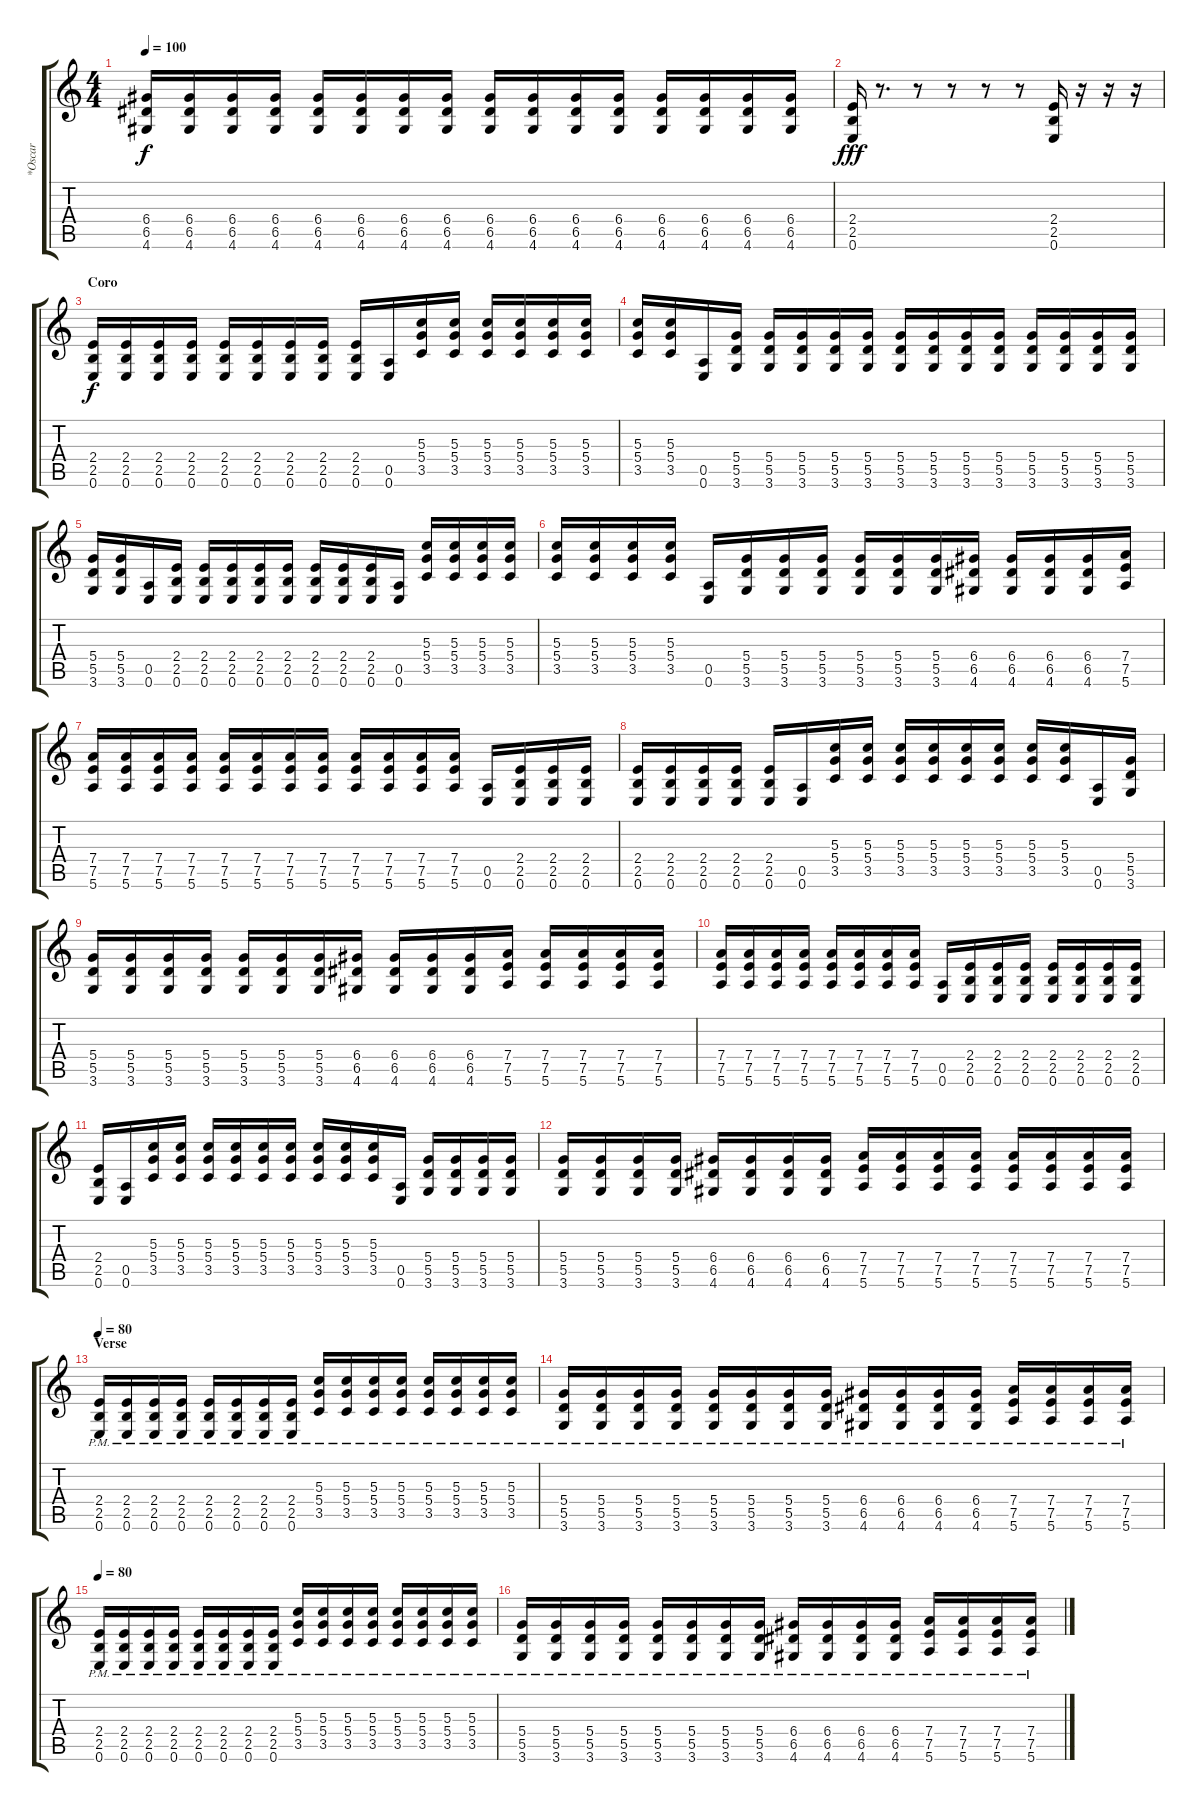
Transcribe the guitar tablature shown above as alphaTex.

\track ("*Oscar" "*Oscar") {instrument distortionguitar}
\staff {score tabs}
\tuning (E4 B3 G3 D3 A2 E2) {hide}
\ts (4 4)
\tempo 100
\clef g2
\ks c
(6.4 6.5 4.6).16{dy f} (6.4 6.5 4.6).16 (6.4 6.5 4.6).16 (6.4 6.5 4.6).16 (6.4 6.5 4.6).16 (6.4 6.5 4.6).16 (6.4 6.5 4.6).16 (6.4 6.5 4.6).16 (6.4 6.5 4.6).16 (6.4 6.5 4.6).16 (6.4 6.5 4.6).16 (6.4 6.5 4.6).16 (6.4 6.5 4.6).16 (6.4 6.5 4.6).16 (6.4 6.5 4.6).16 (6.4 6.5 4.6).16 |
(2.4 2.5 0.6).16{dy fff} r.8{d} r.8 r.8 r.8 r.8 (2.4 2.5 0.6).16 r.16 r.16 r.16 |
\section ("" "Coro")
(2.4 2.5 0.6).16{dy f} (2.4 2.5 0.6).16 (2.4 2.5 0.6).16 (2.4 2.5 0.6).16 (2.4 2.5 0.6).16 (2.4 2.5 0.6).16 (2.4 2.5 0.6).16 (2.4 2.5 0.6).16 (2.4 2.5 0.6).16 (0.5 0.6).16 (5.3 5.4 3.5).16 (5.3 5.4 3.5).16 (5.3 5.4 3.5).16 (5.3 5.4 3.5).16 (5.3 5.4 3.5).16 (5.3 5.4 3.5).16 |
(5.3 5.4 3.5).16 (5.3 5.4 3.5).16 (0.5 0.6).16 (5.4 5.5 3.6).16 (5.4 5.5 3.6).16 (5.4 5.5 3.6).16 (5.4 5.5 3.6).16 (5.4 5.5 3.6).16 (5.4 5.5 3.6).16 (5.4 5.5 3.6).16 (5.4 5.5 3.6).16 (5.4 5.5 3.6).16 (5.4 5.5 3.6).16 (5.4 5.5 3.6).16 (5.4 5.5 3.6).16 (5.4 5.5 3.6).16 |
(5.4 5.5 3.6).16 (5.4 5.5 3.6).16 (0.5 0.6).16 (2.4 2.5 0.6).16 (2.4 2.5 0.6).16 (2.4 2.5 0.6).16 (2.4 2.5 0.6).16 (2.4 2.5 0.6).16 (2.4 2.5 0.6).16 (2.4 2.5 0.6).16 (2.4 2.5 0.6).16 (0.5 0.6).16 (5.3 5.4 3.5).16 (5.3 5.4 3.5).16 (5.3 5.4 3.5).16 (5.3 5.4 3.5).16 |
(5.3 5.4 3.5).16 (5.3 5.4 3.5).16 (5.3 5.4 3.5).16 (5.3 5.4 3.5).16 (0.5 0.6).16 (5.4 5.5 3.6).16 (5.4 5.5 3.6).16 (5.4 5.5 3.6).16 (5.4 5.5 3.6).16 (5.4 5.5 3.6).16 (5.4 5.5 3.6).16 (6.4 6.5 4.6).16 (6.4 6.5 4.6).16 (6.4 6.5 4.6).16 (6.4 6.5 4.6).16 (7.4 7.5 5.6).16 |
(7.4 7.5 5.6).16 (7.4 7.5 5.6).16 (7.4 7.5 5.6).16 (7.4 7.5 5.6).16 (7.4 7.5 5.6).16 (7.4 7.5 5.6).16 (7.4 7.5 5.6).16 (7.4 7.5 5.6).16 (7.4 7.5 5.6).16 (7.4 7.5 5.6).16 (7.4 7.5 5.6).16 (7.4 7.5 5.6).16 (0.5 0.6).16 (2.4 2.5 0.6).16 (2.4 2.5 0.6).16 (2.4 2.5 0.6).16 |
(2.4 2.5 0.6).16 (2.4 2.5 0.6).16 (2.4 2.5 0.6).16 (2.4 2.5 0.6).16 (2.4 2.5 0.6).16 (0.5 0.6).16 (5.3 5.4 3.5).16 (5.3 5.4 3.5).16 (5.3 5.4 3.5).16 (5.3 5.4 3.5).16 (5.3 5.4 3.5).16 (5.3 5.4 3.5).16 (5.3 5.4 3.5).16 (5.3 5.4 3.5).16 (0.5 0.6).16 (5.4 5.5 3.6).16 |
(5.4 5.5 3.6).16 (5.4 5.5 3.6).16 (5.4 5.5 3.6).16 (5.4 5.5 3.6).16 (5.4 5.5 3.6).16 (5.4 5.5 3.6).16 (5.4 5.5 3.6).16 (6.4 6.5 4.6).16 (6.4 6.5 4.6).16 (6.4 6.5 4.6).16 (6.4 6.5 4.6).16 (7.4 7.5 5.6).16 (7.4 7.5 5.6).16 (7.4 7.5 5.6).16 (7.4 7.5 5.6).16 (7.4 7.5 5.6).16 |
(7.4 7.5 5.6).16 (7.4 7.5 5.6).16 (7.4 7.5 5.6).16 (7.4 7.5 5.6).16 (7.4 7.5 5.6).16 (7.4 7.5 5.6).16 (7.4 7.5 5.6).16 (7.4 7.5 5.6).16 (0.5 0.6).16 (2.4 2.5 0.6).16 (2.4 2.5 0.6).16 (2.4 2.5 0.6).16 (2.4 2.5 0.6).16 (2.4 2.5 0.6).16 (2.4 2.5 0.6).16 (2.4 2.5 0.6).16 |
(2.4 2.5 0.6).16 (0.5 0.6).16 (5.3 5.4 3.5).16 (5.3 5.4 3.5).16 (5.3 5.4 3.5).16 (5.3 5.4 3.5).16 (5.3 5.4 3.5).16 (5.3 5.4 3.5).16 (5.3 5.4 3.5).16 (5.3 5.4 3.5).16 (5.3 5.4 3.5).16 (0.5 0.6).16 (5.4 5.5 3.6).16 (5.4 5.5 3.6).16 (5.4 5.5 3.6).16 (5.4 5.5 3.6).16 |
(5.4 5.5 3.6).16 (5.4 5.5 3.6).16 (5.4 5.5 3.6).16 (5.4 5.5 3.6).16 (6.4 6.5 4.6).16 (6.4 6.5 4.6).16 (6.4 6.5 4.6).16 (6.4 6.5 4.6).16 (7.4 7.5 5.6).16 (7.4 7.5 5.6).16 (7.4 7.5 5.6).16 (7.4 7.5 5.6).16 (7.4 7.5 5.6).16 (7.4 7.5 5.6).16 (7.4 7.5 5.6).16 (7.4 7.5 5.6).16 |
\section ("" "Verse")
\tempo 80
(2.4{pm} 2.5{pm} 0.6{pm}).16{volume 12} (2.4{pm} 2.5{pm} 0.6{pm}).16 (2.4{pm} 2.5{pm} 0.6{pm}).16 (2.4{pm} 2.5{pm} 0.6{pm}).16 (2.4{pm} 2.5{pm} 0.6{pm}).16 (2.4{pm} 2.5{pm} 0.6{pm}).16 (2.4{pm} 2.5{pm} 0.6{pm}).16 (2.4{pm} 2.5{pm} 0.6{pm}).16 (5.3{pm} 5.4{pm} 3.5{pm}).16 (5.3{pm} 5.4{pm} 3.5{pm}).16 (5.3{pm} 5.4{pm} 3.5{pm}).16 (5.3{pm} 5.4{pm} 3.5{pm}).16 (5.3{pm} 5.4{pm} 3.5{pm}).16 (5.3{pm} 5.4{pm} 3.5{pm}).16 (5.3{pm} 5.4{pm} 3.5{pm}).16 (5.3{pm} 5.4{pm} 3.5{pm}).16 |
(5.4{pm} 5.5{pm} 3.6{pm}).16 (5.4{pm} 5.5{pm} 3.6{pm}).16 (5.4{pm} 5.5{pm} 3.6{pm}).16 (5.4 5.5{pm} 3.6{pm}).16 (5.4{pm} 5.5{pm} 3.6{pm}).16 (5.4{pm} 5.5{pm} 3.6{pm}).16 (5.4{pm} 5.5{pm} 3.6{pm}).16 (5.4{pm} 5.5{pm} 3.6{pm}).16 (6.4{pm} 6.5{pm} 4.6{pm}).16 (6.4{pm} 6.5{pm} 4.6{pm}).16 (6.4{pm} 6.5{pm} 4.6{pm}).16 (6.4{pm} 6.5{pm} 4.6{pm}).16 (7.4{pm} 7.5{pm} 5.6{pm}).16 (7.4{pm} 7.5{pm} 5.6{pm}).16 (7.4{pm} 7.5{pm} 5.6{pm}).16 (7.4{pm} 7.5{pm} 5.6{pm}).16 |
\tempo 80
(2.4{pm} 2.5{pm} 0.6{pm}).16{volume 12} (2.4{pm} 2.5{pm} 0.6{pm}).16 (2.4{pm} 2.5{pm} 0.6{pm}).16 (2.4{pm} 2.5{pm} 0.6{pm}).16 (2.4{pm} 2.5{pm} 0.6{pm}).16 (2.4{pm} 2.5{pm} 0.6{pm}).16 (2.4{pm} 2.5{pm} 0.6{pm}).16 (2.4{pm} 2.5{pm} 0.6{pm}).16 (5.3{pm} 5.4{pm} 3.5{pm}).16 (5.3{pm} 5.4{pm} 3.5{pm}).16 (5.3{pm} 5.4{pm} 3.5{pm}).16 (5.3{pm} 5.4{pm} 3.5{pm}).16 (5.3{pm} 5.4{pm} 3.5{pm}).16 (5.3{pm} 5.4{pm} 3.5{pm}).16 (5.3{pm} 5.4{pm} 3.5{pm}).16 (5.3{pm} 5.4{pm} 3.5{pm}).16 |
(5.4{pm} 5.5{pm} 3.6{pm}).16 (5.4{pm} 5.5{pm} 3.6{pm}).16 (5.4{pm} 5.5{pm} 3.6{pm}).16 (5.4 5.5{pm} 3.6{pm}).16 (5.4{pm} 5.5{pm} 3.6{pm}).16 (5.4{pm} 5.5{pm} 3.6{pm}).16 (5.4{pm} 5.5{pm} 3.6{pm}).16 (5.4{pm} 5.5{pm} 3.6{pm}).16 (6.4{pm} 6.5{pm} 4.6{pm}).16 (6.4{pm} 6.5{pm} 4.6{pm}).16 (6.4{pm} 6.5{pm} 4.6{pm}).16 (6.4{pm} 6.5{pm} 4.6{pm}).16 (7.4{pm} 7.5{pm} 5.6{pm}).16 (7.4{pm} 7.5{pm} 5.6{pm}).16 (7.4{pm} 7.5{pm} 5.6{pm}).16 (7.4{pm} 7.5{pm} 5.6{pm}).16
